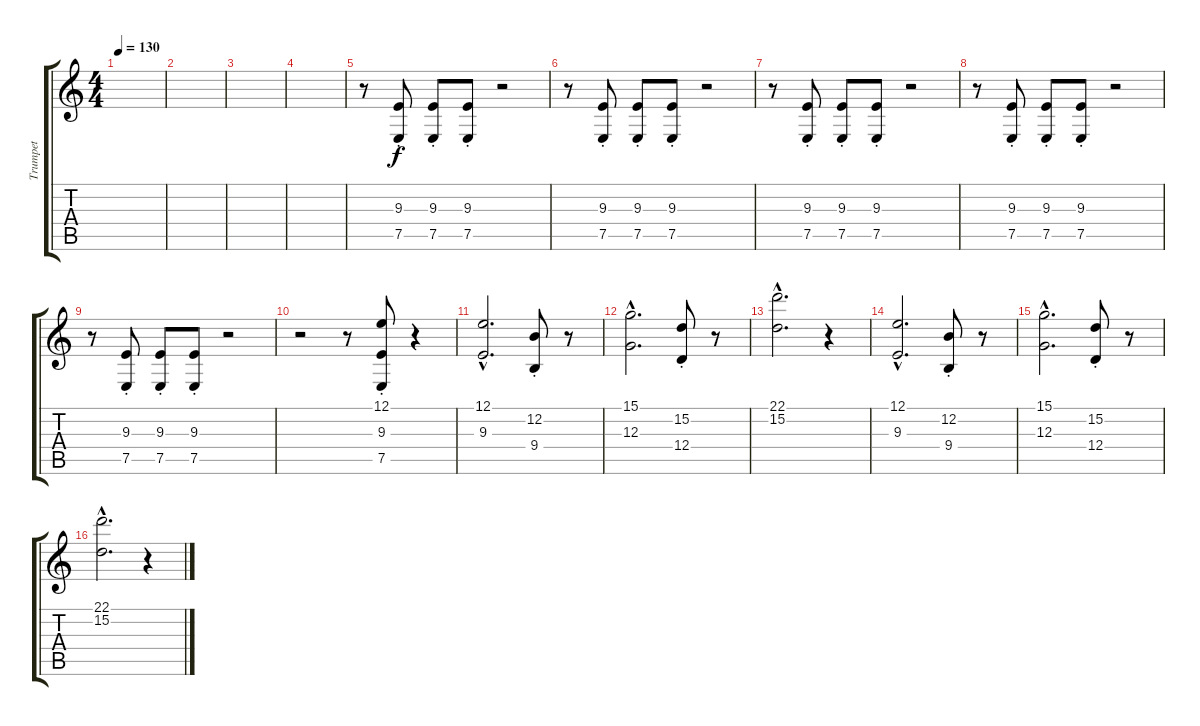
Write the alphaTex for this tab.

\track ("Trumpet" "Trumpet") {instrument brasssection}
\staff {score tabs}
\tuning (E4 B3 G3 D3 A2 E2) {hide}
\ts (4 4)
\tempo 130
\clef g2
\ks c
|
|
|
|
r.8 (9.3{st} 7.5{st}).8 (9.3{st} 7.5{st}).8 (9.3{st} 7.5{st}).8 r.2 |
r.8 (9.3{st} 7.5{st}).8 (9.3{st} 7.5{st}).8 (9.3{st} 7.5{st}).8 r.2 |
r.8 (9.3{st} 7.5{st}).8 (9.3{st} 7.5{st}).8 (9.3{st} 7.5{st}).8 r.2 |
r.8 (9.3{st} 7.5{st}).8 (9.3{st} 7.5{st}).8 (9.3{st} 7.5{st}).8 r.2 |
r.8 (9.3{st} 7.5{st}).8 (9.3{st} 7.5{st}).8 (9.3{st} 7.5{st}).8 r.2 |
r.2 r.8 (12.1{st} 9.3{st} 7.5{st}).8 r.4 |
(12.1{hac} 9.3{hac}).2{d} (12.2 9.4{st}).8 r.8 |
(15.1{hac} 12.3{hac}).2{d} (15.2 12.4{st}).8 r.8 |
(22.1{hac} 15.2{hac}).2{d} r.4 |
(12.1{hac} 9.3{hac}).2{d} (12.2 9.4{st}).8 r.8 |
(15.1{hac} 12.3{hac}).2{d} (15.2 12.4{st}).8 r.8 |
(22.1{hac} 15.2{hac}).2{d} r.4
